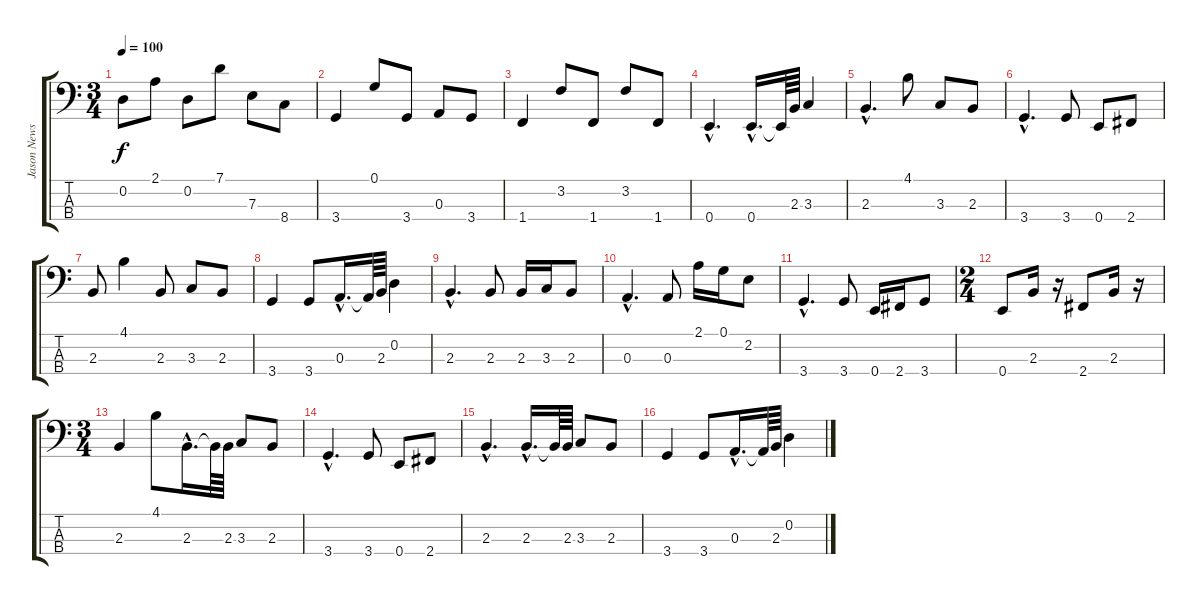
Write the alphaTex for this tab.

\track ("Jason Newsted" "Jason News") {instrument electricbasspick}
\staff {score tabs}
\tuning (G2 D2 A1 E1) {hide}
\ts (3 4)
\tempo 100
\clef f4
\ks c
0.2.8{dy f} 2.1.8 0.2.8 7.1.8 7.3.8 8.4.8 |
3.4.4 0.1.8 3.4.8 0.3.8 3.4.8 |
1.4.4 3.2.8 1.4.8 3.2.8 1.4.8 |
0.4{hac}.4{d} 0.4{hac}.16{d} 0.4{t}.64 2.3.64 3.3.4 |
2.3{hac}.4{d} 4.1.8 3.3.8 2.3.8 |
3.4{hac}.4{d} 3.4.8 0.4.8 2.4.8 |
2.3.8 4.1.4 2.3.8 3.3.8 2.3.8 |
3.4.4 3.4.8 0.3{hac}.16{d} 0.3{t}.64 2.3.64 0.2.4 |
2.3{hac}.4{d} 2.3.8 2.3.16 3.3.16 2.3.8 |
0.3{hac}.4{d} 0.3.8 2.1.16 0.1.16 2.2.8 |
3.4{hac}.4{d} 3.4.8 0.4.16 2.4.16 3.4.8 |
\ts (2 4)
0.4.8 2.3.16 r.16 2.4.8 2.3.16 r.16 |
\ts (3 4)
2.3.4 4.1.8 2.3{hac}.16{d} 2.3{t}.64 2.3.64 3.3.8 2.3.8 |
3.4{hac}.4{d} 3.4.8 0.4.8 2.4.8 |
2.3{hac}.4{d} 2.3{hac}.16{d} 2.3{t}.64 2.3.64 3.3.8 2.3.8 |
3.4.4 3.4.8 0.3{hac}.16{d} 0.3{t}.64 2.3.64 0.2.4
